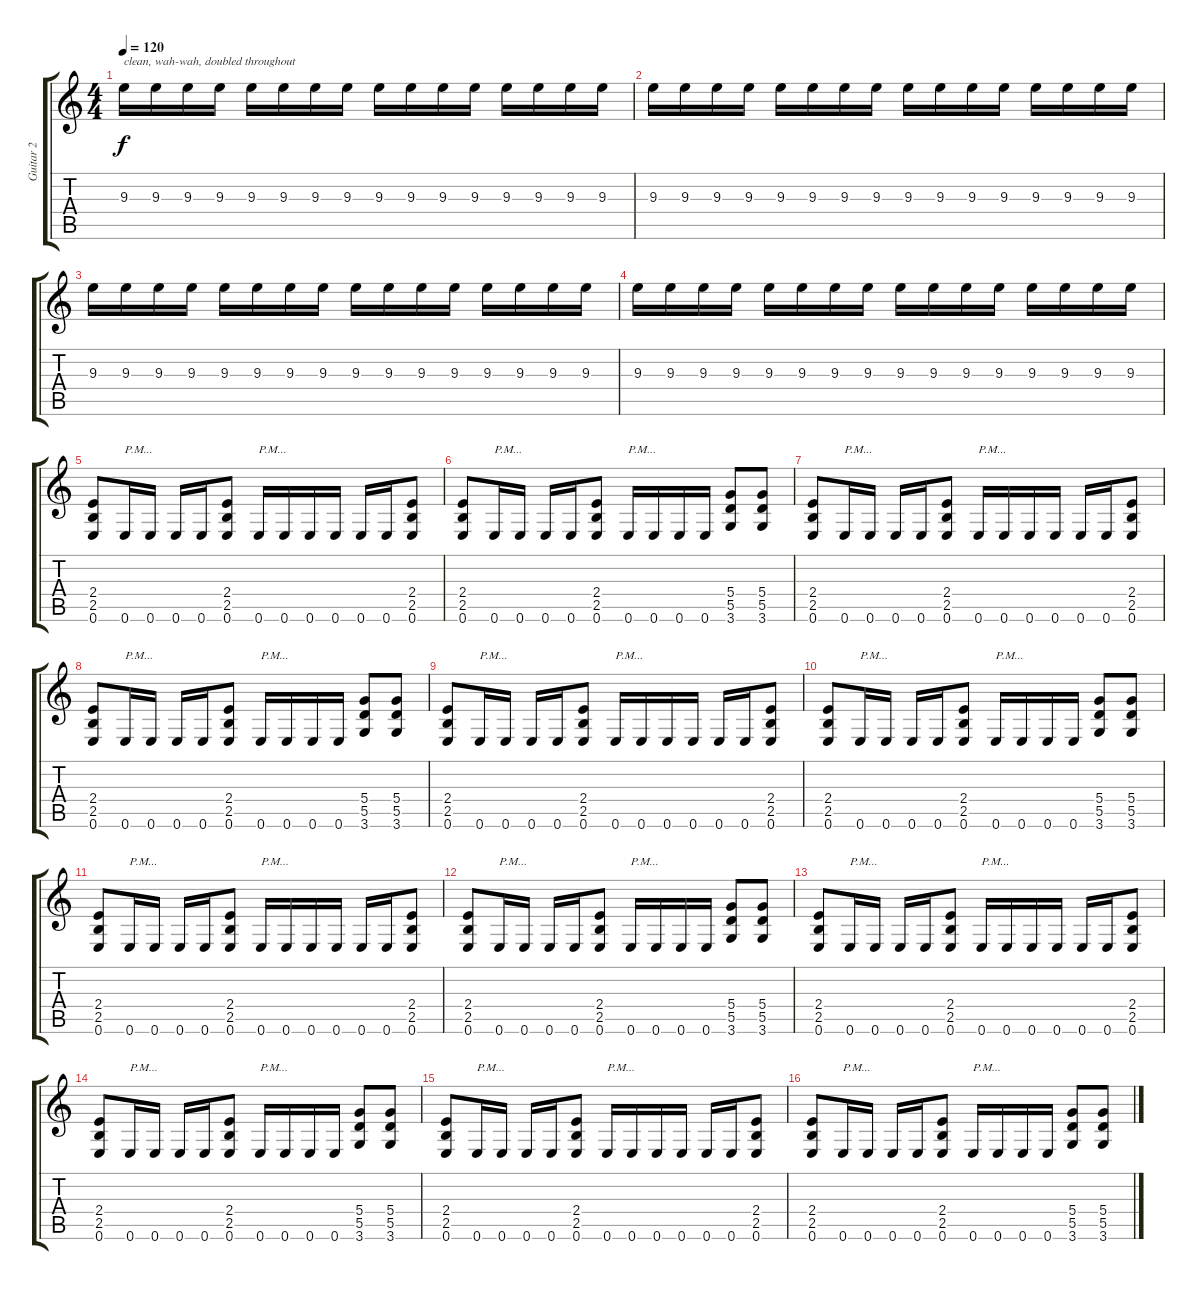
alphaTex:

\track ("Guitar 2" "Guitar 2") {instrument distortionguitar}
\staff {score tabs}
\tuning (E4 B3 G3 D3 A2 E2) {hide}
\ts (4 4)
\tempo 120
\clef g2
\ks c
9.3.16{txt "clean, wah-wah, doubled throughout" dy f instrument distortionguitar} 9.3.16 9.3.16 9.3.16 9.3.16 9.3.16 9.3.16 9.3.16 9.3.16 9.3.16 9.3.16 9.3.16 9.3.16 9.3.16 9.3.16 9.3.16 |
9.3.16 9.3.16 9.3.16 9.3.16 9.3.16 9.3.16 9.3.16 9.3.16 9.3.16 9.3.16 9.3.16 9.3.16 9.3.16 9.3.16 9.3.16 9.3.16 |
9.3.16 9.3.16 9.3.16 9.3.16 9.3.16 9.3.16 9.3.16 9.3.16 9.3.16 9.3.16 9.3.16 9.3.16 9.3.16 9.3.16 9.3.16 9.3.16 |
9.3.16 9.3.16 9.3.16 9.3.16 9.3.16 9.3.16 9.3.16 9.3.16 9.3.16 9.3.16 9.3.16 9.3.16 9.3.16 9.3.16 9.3.16 9.3.16 |
(2.4 2.5 0.6).8 0.6.16{txt "P.M..."} 0.6.16 0.6.16 0.6.16 (2.4 2.5 0.6).8 0.6.16{txt "P.M..."} 0.6.16 0.6.16 0.6.16 0.6.16 0.6.16 (2.4 2.5 0.6).8 |
(2.4 2.5 0.6).8 0.6.16{txt "P.M..."} 0.6.16 0.6.16 0.6.16 (2.4 2.5 0.6).8 0.6.16{txt "P.M..."} 0.6.16 0.6.16 0.6.16 (5.4 5.5 3.6).8 (5.4 5.5 3.6).8 |
(2.4 2.5 0.6).8 0.6.16{txt "P.M..."} 0.6.16 0.6.16 0.6.16 (2.4 2.5 0.6).8 0.6.16{txt "P.M..."} 0.6.16 0.6.16 0.6.16 0.6.16 0.6.16 (2.4 2.5 0.6).8 |
(2.4 2.5 0.6).8 0.6.16{txt "P.M..."} 0.6.16 0.6.16 0.6.16 (2.4 2.5 0.6).8 0.6.16{txt "P.M..."} 0.6.16 0.6.16 0.6.16 (5.4 5.5 3.6).8 (5.4 5.5 3.6).8 |
(2.4 2.5 0.6).8 0.6.16{txt "P.M..."} 0.6.16 0.6.16 0.6.16 (2.4 2.5 0.6).8 0.6.16{txt "P.M..."} 0.6.16 0.6.16 0.6.16 0.6.16 0.6.16 (2.4 2.5 0.6).8 |
(2.4 2.5 0.6).8 0.6.16{txt "P.M..."} 0.6.16 0.6.16 0.6.16 (2.4 2.5 0.6).8 0.6.16{txt "P.M..."} 0.6.16 0.6.16 0.6.16 (5.4 5.5 3.6).8 (5.4 5.5 3.6).8 |
(2.4 2.5 0.6).8 0.6.16{txt "P.M..."} 0.6.16 0.6.16 0.6.16 (2.4 2.5 0.6).8 0.6.16{txt "P.M..."} 0.6.16 0.6.16 0.6.16 0.6.16 0.6.16 (2.4 2.5 0.6).8 |
(2.4 2.5 0.6).8 0.6.16{txt "P.M..."} 0.6.16 0.6.16 0.6.16 (2.4 2.5 0.6).8 0.6.16{txt "P.M..."} 0.6.16 0.6.16 0.6.16 (5.4 5.5 3.6).8 (5.4 5.5 3.6).8 |
(2.4 2.5 0.6).8 0.6.16{txt "P.M..."} 0.6.16 0.6.16 0.6.16 (2.4 2.5 0.6).8 0.6.16{txt "P.M..."} 0.6.16 0.6.16 0.6.16 0.6.16 0.6.16 (2.4 2.5 0.6).8 |
(2.4 2.5 0.6).8 0.6.16{txt "P.M..."} 0.6.16 0.6.16 0.6.16 (2.4 2.5 0.6).8 0.6.16{txt "P.M..."} 0.6.16 0.6.16 0.6.16 (5.4 5.5 3.6).8 (5.4 5.5 3.6).8 |
(2.4 2.5 0.6).8 0.6.16{txt "P.M..."} 0.6.16 0.6.16 0.6.16 (2.4 2.5 0.6).8 0.6.16{txt "P.M..."} 0.6.16 0.6.16 0.6.16 0.6.16 0.6.16 (2.4 2.5 0.6).8 |
(2.4 2.5 0.6).8 0.6.16{txt "P.M..."} 0.6.16 0.6.16 0.6.16 (2.4 2.5 0.6).8 0.6.16{txt "P.M..."} 0.6.16 0.6.16 0.6.16 (5.4 5.5 3.6).8 (5.4 5.5 3.6).8
